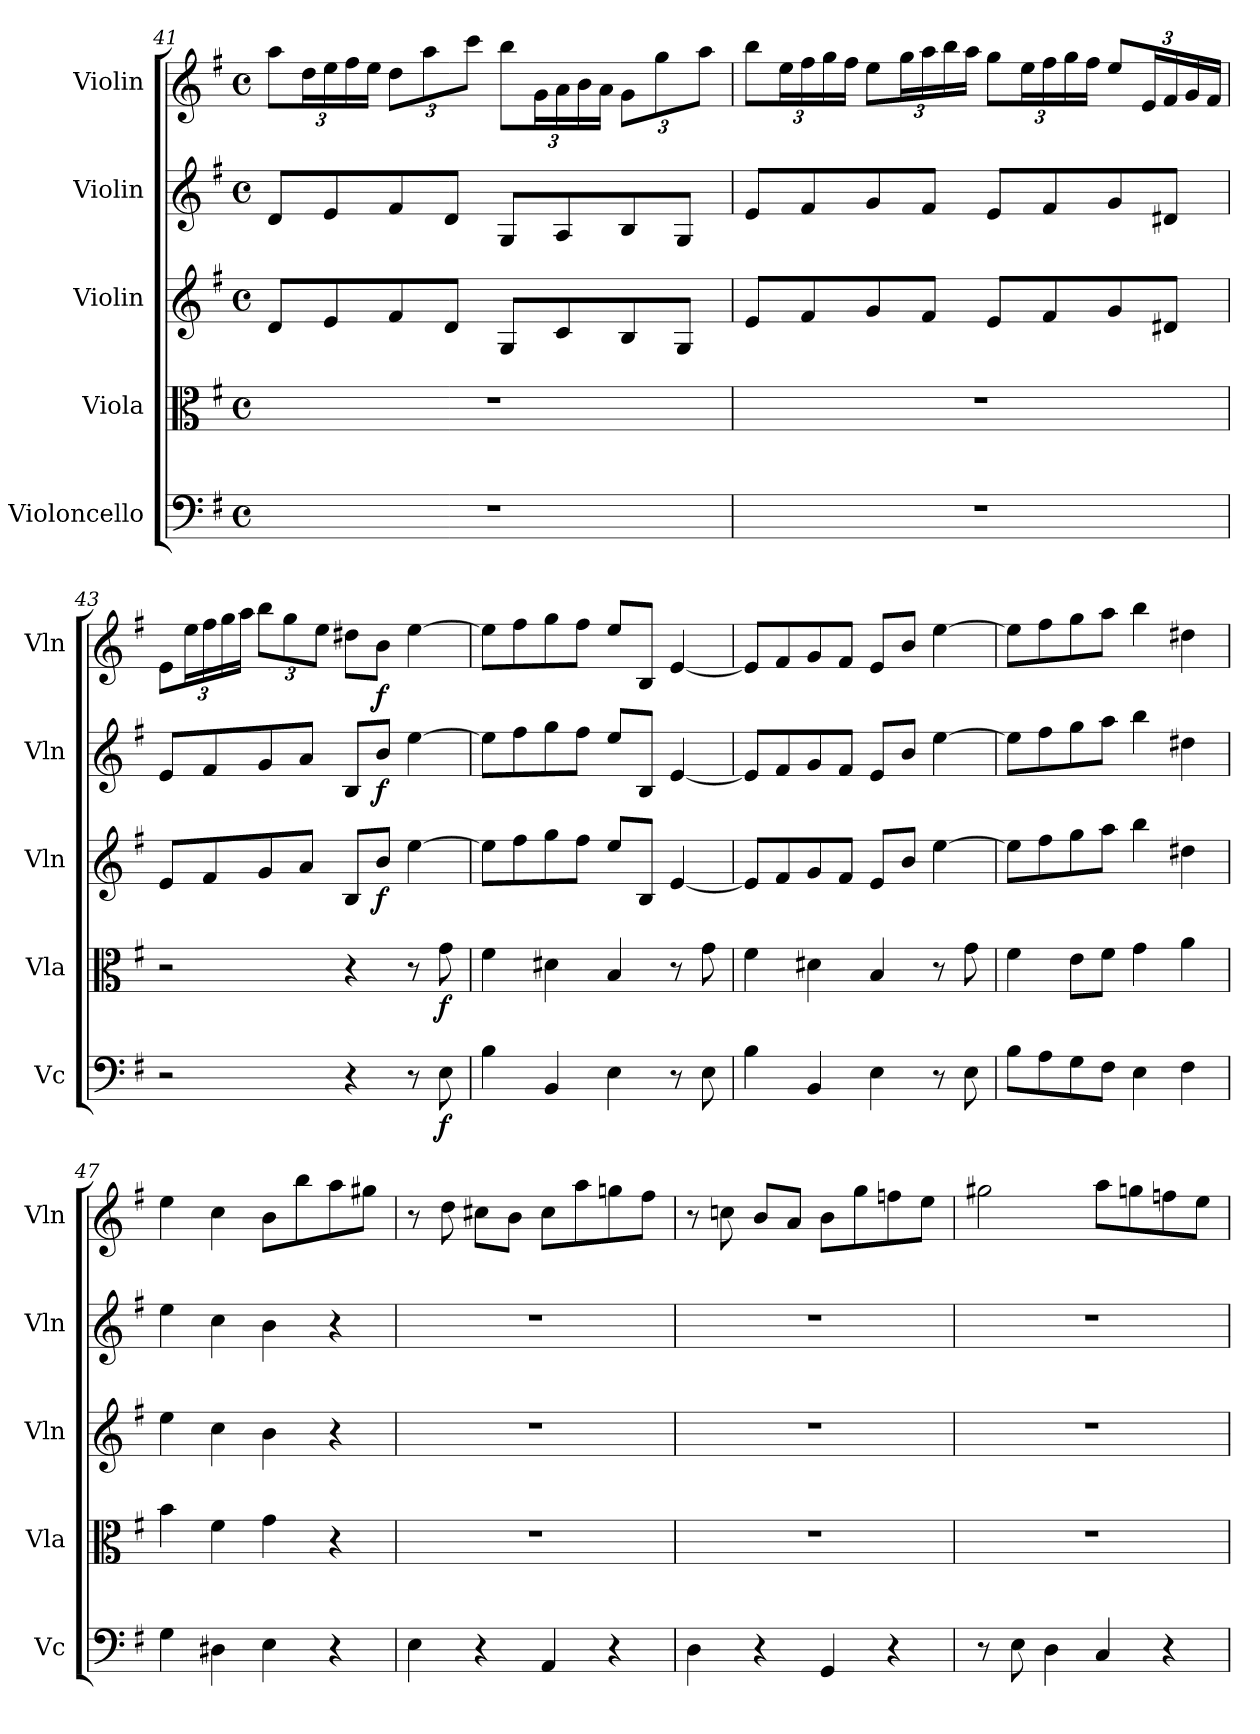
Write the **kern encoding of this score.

**kern	**dynam	**kern	**dynam	**kern	**dynam	**kern	**dynam	**kern	**dynam
*part5	*part5	*part4	*part4	*part3	*part3	*part2	*part2	*part1	*part1
*staff5	*staff5	*staff4	*staff4	*staff3	*staff3	*staff2	*staff2	*staff1	*staff1
*I"Violoncello	*	*I"Viola	*	*I"Violin	*	*I"Violin	*	*I"Violin	*
*I'Vc	*	*I'Vla	*	*I'Vln	*	*I'Vln	*	*I'Vln	*
*clefF4	*	*clefC3	*	*clefG2	*	*clefG2	*	*clefG2	*
*k[f#]	*	*k[f#]	*	*k[f#]	*	*k[f#]	*	*k[f#]	*
*M4/4	*	*M4/4	*	*M4/4	*	*M4/4	*	*M4/4	*
*met(c)	*	*met(c)	*	*met(c)	*	*met(c)	*	*met(c)	*
=41	=41	=41	=41	=41	=41	=41	=41	=41	=41
1r	.	1r	.	8d/L	.	8d/L	.	12aa\L	.
.	.	.	.	.	.	.	.	24dd\L	.
.	.	.	.	8e/	.	8e/	.	24ee\	.
.	.	.	.	.	.	.	.	24ff#\	.
.	.	.	.	.	.	.	.	24ee\JJ	.
.	.	.	.	8f#/	.	8f#/	.	12dd\L	.
.	.	.	.	.	.	.	.	12aa\	.
.	.	.	.	8d/J	.	8d/J	.	.	.
.	.	.	.	.	.	.	.	12ccc\J	.
.	.	.	.	8G/L	.	8G/L	.	12bb\L	.
.	.	.	.	.	.	.	.	24g\L	.
.	.	.	.	8c/	.	8A/	.	24a\	.
.	.	.	.	.	.	.	.	24b\	.
.	.	.	.	.	.	.	.	24a\JJ	.
.	.	.	.	8B/	.	8B/	.	12g\L	.
.	.	.	.	.	.	.	.	12gg\	.
.	.	.	.	8G/J	.	8G/J	.	.	.
.	.	.	.	.	.	.	.	12aa\J	.
=42	=42	=42	=42	=42	=42	=42	=42	=42	=42
1r	.	1r	.	8e/L	.	8e/L	.	12bb\L	.
.	.	.	.	.	.	.	.	24ee\L	.
.	.	.	.	8f#/	.	8f#/	.	24ff#\	.
.	.	.	.	.	.	.	.	24gg\	.
.	.	.	.	.	.	.	.	24ff#\JJ	.
.	.	.	.	8g/	.	8g/	.	12ee\L	.
.	.	.	.	.	.	.	.	24gg\L	.
.	.	.	.	8f#/J	.	8f#/J	.	24aa\	.
.	.	.	.	.	.	.	.	24bb\	.
.	.	.	.	.	.	.	.	24aa\JJ	.
.	.	.	.	8e/L	.	8e/L	.	12gg\L	.
.	.	.	.	.	.	.	.	24ee\L	.
.	.	.	.	8f#/	.	8f#/	.	24ff#\	.
.	.	.	.	.	.	.	.	24gg\	.
.	.	.	.	.	.	.	.	24ff#\JJ	.
.	.	.	.	8g/	.	8g/	.	12ee/L	.
.	.	.	.	.	.	.	.	24e/L	.
.	.	.	.	8d#X/J	.	8d#X/J	.	24f#/	.
.	.	.	.	.	.	.	.	24g/	.
.	.	.	.	.	.	.	.	24f#/JJ	.
=43	=43	=43	=43	=43	=43	=43	=43	=43	=43
2r	.	2r	.	8e/L	.	8e/L	.	12e\L	.
.	.	.	.	.	.	.	.	24ee\L	.
.	.	.	.	8f#/	.	8f#/	.	24ff#\	.
.	.	.	.	.	.	.	.	24gg\	.
.	.	.	.	.	.	.	.	24aa\JJ	.
.	.	.	.	8g/	.	8g/	.	12bb\L	.
.	.	.	.	.	.	.	.	12gg\	.
.	.	.	.	8a/J	.	8a/J	.	.	.
.	.	.	.	.	.	.	.	12ee\J	.
4r	.	4r	.	8B/L	.	8B/L	.	8dd#X\L	.
.	.	.	.	8b/J	f	8b/J	f	8b\J	f
8r	.	8r	.	[4ee\	.	[4ee\	.	[4ee\	.
8E\	f	8g\	f	.	.	.	.	.	.
=44	=44	=44	=44	=44	=44	=44	=44	=44	=44
4B\	.	4f#\	.	8ee\L]	.	8ee\L]	.	8ee\L]	.
.	.	.	.	8ff#\	.	8ff#\	.	8ff#\	.
4BB/	.	4d#X\	.	8gg\	.	8gg\	.	8gg\	.
.	.	.	.	8ff#\J	.	8ff#\J	.	8ff#\J	.
4E\	.	4B/	.	8ee/L	.	8ee/L	.	8ee/L	.
.	.	.	.	8B/J	.	8B/J	.	8B/J	.
8r	.	8r	.	[4e/	.	[4e/	.	[4e/	.
8E\	.	8g\	.	.	.	.	.	.	.
=45	=45	=45	=45	=45	=45	=45	=45	=45	=45
4B\	.	4f#\	.	8e/L]	.	8e/L]	.	8e/L]	.
.	.	.	.	8f#/	.	8f#/	.	8f#/	.
4BB/	.	4d#X\	.	8g/	.	8g/	.	8g/	.
.	.	.	.	8f#/J	.	8f#/J	.	8f#/J	.
4E\	.	4B/	.	8e/L	.	8e/L	.	8e/L	.
.	.	.	.	8b/J	.	8b/J	.	8b/J	.
8r	.	8r	.	[4ee\	.	[4ee\	.	[4ee\	.
8E\	.	8g\	.	.	.	.	.	.	.
=46	=46	=46	=46	=46	=46	=46	=46	=46	=46
8B\L	.	4f#\	.	8ee\L]	.	8ee\L]	.	8ee\L]	.
8A\	.	.	.	8ff#\	.	8ff#\	.	8ff#\	.
8G\	.	8e\L	.	8gg\	.	8gg\	.	8gg\	.
8F#\J	.	8f#\J	.	8aa\J	.	8aa\J	.	8aa\J	.
4E\	.	4g\	.	4bb\	.	4bb\	.	4bb\	.
4F#\	.	4a\	.	4dd#X\	.	4dd#X\	.	4dd#X\	.
=47	=47	=47	=47	=47	=47	=47	=47	=47	=47
4G\	.	4b\	.	4ee\	.	4ee\	.	4ee\	.
4D#X\	.	4f#\	.	4cc\	.	4cc\	.	4cc\	.
4E\	.	4g\	.	4b\	.	4b\	.	8b\L	.
.	.	.	.	.	.	.	.	8bb\	.
4r	.	4r	.	4r	.	4r	.	8aa\	.
.	.	.	.	.	.	.	.	8gg#X\J	.
=48	=48	=48	=48	=48	=48	=48	=48	=48	=48
4E\	.	1r	.	1r	.	1r	.	8r	.
.	.	.	.	.	.	.	.	8dd\	.
4r	.	.	.	.	.	.	.	8cc#X\L	.
.	.	.	.	.	.	.	.	8b\J	.
4AA/	.	.	.	.	.	.	.	8cc#\L	.
.	.	.	.	.	.	.	.	8aa\	.
4r	.	.	.	.	.	.	.	8ggn\	.
.	.	.	.	.	.	.	.	8ff#\J	.
=49	=49	=49	=49	=49	=49	=49	=49	=49	=49
4D\	.	1r	.	1r	.	1r	.	8r	.
.	.	.	.	.	.	.	.	8ccn\	.
4r	.	.	.	.	.	.	.	8b/L	.
.	.	.	.	.	.	.	.	8a/J	.
4GG/	.	.	.	.	.	.	.	8b\L	.
.	.	.	.	.	.	.	.	8gg\	.
4r	.	.	.	.	.	.	.	8ffn\	.
.	.	.	.	.	.	.	.	8ee\J	.
=50	=50	=50	=50	=50	=50	=50	=50	=50	=50
8r	.	1r	.	1r	.	1r	.	2gg#X\	.
8E\	.	.	.	.	.	.	.	.	.
4D\	.	.	.	.	.	.	.	.	.
4C/	.	.	.	.	.	.	.	8aa\L	.
.	.	.	.	.	.	.	.	8ggn\	.
4r	.	.	.	.	.	.	.	8ffn\	.
.	.	.	.	.	.	.	.	8ee\J	.
=	=	=	=	=	=	=	=	=	=
*-	*-	*-	*-	*-	*-	*-	*-	*-	*-
